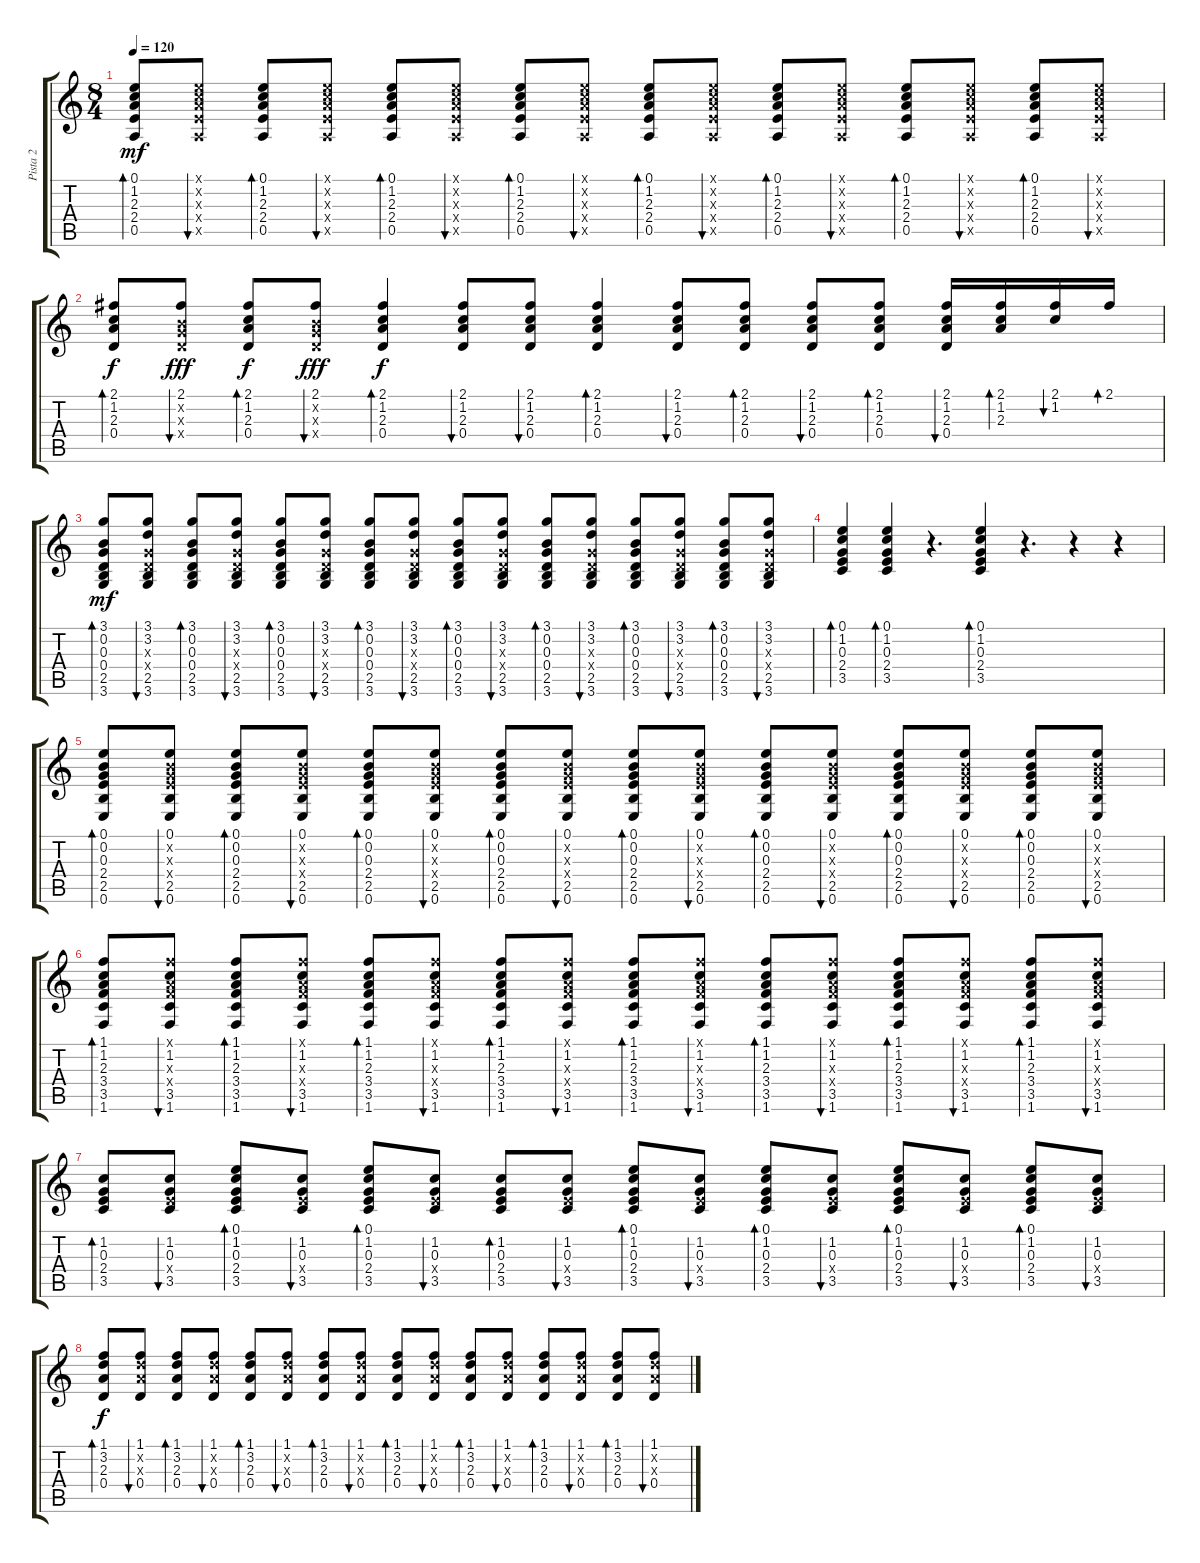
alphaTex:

\track ("Pista 2" "Pista 2") {instrument acousticguitarsteel}
\staff {score tabs}
\tuning (E4 B3 G3 D3 A2 E2) {hide}
\ts (8 4)
\tempo 120
\clef g2
\ks c
(0.1 1.2 2.3 2.4 0.5).8{bd 30 dy mf} (0.1{x} 1.2{x} 2.3{x} 2.4{x} 0.5{x}).8{bu 30} (0.1 1.2 2.3 2.4 0.5).8{bd 30} (0.1{x} 1.2{x} 2.3{x} 2.4{x} 0.5{x}).8{bu 30} (0.1 1.2 2.3 2.4 0.5).8{bd 30} (0.1{x} 1.2{x} 2.3{x} 2.4{x} 0.5{x}).8{bu 30} (0.1 1.2 2.3 2.4 0.5).8{bd 30} (0.1{x} 1.2{x} 2.3{x} 2.4{x} 0.5{x}).8{bu 30} (0.1 1.2 2.3 2.4 0.5).8{bd 30} (0.1{x} 1.2{x} 2.3{x} 2.4{x} 0.5{x}).8{bu 30} (0.1 1.2 2.3 2.4 0.5).8{bd 30} (0.1{x} 1.2{x} 2.3{x} 2.4{x} 0.5{x}).8{bu 30} (0.1 1.2 2.3 2.4 0.5).8{bd 30} (0.1{x} 1.2{x} 2.3{x} 2.4{x} 0.5{x}).8{bu 30} (0.1 1.2 2.3 2.4 0.5).8{bd 30} (0.1{x} 1.2{x} 2.3{x} 2.4{x} 0.5{x}).8{bu 30} |
(2.1 1.2 2.3 0.4).8{bd 30 dy f} (2.1 0.2{x} 0.3{x} 0.4{x}).8{bu 30 dy fff} (2.1 1.2 2.3 0.4).8{bd 30 dy f} (2.1 0.2{x} 0.3{x} 0.4{x}).8{bu 30 dy fff} (2.1 1.2 2.3 0.4).4{bd 30 dy f} (2.1 1.2 2.3 0.4).8{bu 30} (2.1 1.2 2.3 0.4).8{bu 30} (2.1 1.2 2.3 0.4).4{bd 30} (2.1 1.2 2.3 0.4).8{bu 30} (2.1 1.2 2.3 0.4).8{bd 30} (2.1 1.2 2.3 0.4).8{bu 30} (2.1 1.2 2.3 0.4).8{bd 30} (2.1 1.2 2.3 0.4).16{bu 30} (2.1 1.2 2.3).16{bd 30} (2.1 1.2).16{bu 30} 2.1.16{bd 30} |
(3.1 0.2 0.3 0.4 2.5 3.6).8{bd 30 dy mf} (3.1 3.2 0.3{x} 0.4{x} 2.5 3.6).8{bu 30} (3.1 0.2 0.3 0.4 2.5 3.6).8{bd 30} (3.1 3.2 0.3{x} 0.4{x} 2.5 3.6).8{bu 30} (3.1 0.2 0.3 0.4 2.5 3.6).8{bd 30} (3.1 3.2 0.3{x} 0.4{x} 2.5 3.6).8{bu 30} (3.1 0.2 0.3 0.4 2.5 3.6).8{bd 30} (3.1 3.2 0.3{x} 0.4{x} 2.5 3.6).8{bu 30} (3.1 0.2 0.3 0.4 2.5 3.6).8{bd 30} (3.1 3.2 0.3{x} 0.4{x} 2.5 3.6).8{bu 30} (3.1 0.2 0.3 0.4 2.5 3.6).8{bd 30} (3.1 3.2 0.3{x} 0.4{x} 2.5 3.6).8{bu 30} (3.1 0.2 0.3 0.4 2.5 3.6).8{bd 30} (3.1 3.2 0.3{x} 0.4{x} 2.5 3.6).8{bu 30} (3.1 0.2 0.3 0.4 2.5 3.6).8{bd 30} (3.1 3.2 0.3{x} 0.4{x} 2.5 3.6).8{bu 30} |
(0.1 1.2 0.3 2.4 3.5).4{bd 60} (0.1 1.2 0.3 2.4 3.5).4{bd 60} r.4{d} (0.1 1.2 0.3 2.4 3.5).4{bd 60} r.4{d} r.4 r.4 |
(0.1 0.2 0.3 2.4 2.5 0.6).8{bd 30} (0.1 0.2{x} 0.3{x} 2.4{x} 2.5 0.6).8{bu 30} (0.1 0.2 0.3 2.4 2.5 0.6).8{bd 30} (0.1 0.2{x} 0.3{x} 2.4{x} 2.5 0.6).8{bu 30} (0.1 0.2 0.3 2.4 2.5 0.6).8{bd 30} (0.1 0.2{x} 0.3{x} 2.4{x} 2.5 0.6).8{bu 30} (0.1 0.2 0.3 2.4 2.5 0.6).8{bd 30} (0.1 0.2{x} 0.3{x} 2.4{x} 2.5 0.6).8{bu 30} (0.1 0.2 0.3 2.4 2.5 0.6).8{bd 30} (0.1 0.2{x} 0.3{x} 2.4{x} 2.5 0.6).8{bu 30} (0.1 0.2 0.3 2.4 2.5 0.6).8{bd 30} (0.1 0.2{x} 0.3{x} 2.4{x} 2.5 0.6).8{bu 30} (0.1 0.2 0.3 2.4 2.5 0.6).8{bd 30} (0.1 0.2{x} 0.3{x} 2.4{x} 2.5 0.6).8{bu 30} (0.1 0.2 0.3 2.4 2.5 0.6).8{bd 30} (0.1 0.2{x} 0.3{x} 2.4{x} 2.5 0.6).8{bu 30} |
(1.1 1.2 2.3 3.4 3.5 1.6).8{bd 30} (1.1{x} 1.2 2.3{x} 3.4{x} 3.5 1.6).8{bu 30} (1.1 1.2 2.3 3.4 3.5 1.6).8{bd 30} (1.1{x} 1.2 2.3{x} 3.4{x} 3.5 1.6).8{bu 30} (1.1 1.2 2.3 3.4 3.5 1.6).8{bd 30} (1.1{x} 1.2 2.3{x} 3.4{x} 3.5 1.6).8{bu 30} (1.1 1.2 2.3 3.4 3.5 1.6).8{bd 30} (1.1{x} 1.2 2.3{x} 3.4{x} 3.5 1.6).8{bu 30} (1.1 1.2 2.3 3.4 3.5 1.6).8{bd 30} (1.1{x} 1.2 2.3{x} 3.4{x} 3.5 1.6).8{bu 30} (1.1 1.2 2.3 3.4 3.5 1.6).8{bd 30} (1.1{x} 1.2 2.3{x} 3.4{x} 3.5 1.6).8{bu 30} (1.1 1.2 2.3 3.4 3.5 1.6).8{bd 30} (1.1{x} 1.2 2.3{x} 3.4{x} 3.5 1.6).8{bu 30} (1.1 1.2 2.3 3.4 3.5 1.6).8{bd 30} (1.1{x} 1.2 2.3{x} 3.4{x} 3.5 1.6).8{bu 30} |
(1.2 0.3 2.4 3.5).8{bd 30} (1.2 0.3 2.4{x} 3.5).8{bu 30} (0.1 1.2 0.3 2.4 3.5).8{bd 30} (1.2 0.3 2.4{x} 3.5).8{bu 30} (0.1 1.2 0.3 2.4 3.5).8{bd 30} (1.2 0.3 2.4{x} 3.5).8{bu 30} (1.2 0.3 2.4 3.5).8{bd 30} (1.2 0.3 2.4{x} 3.5).8{bu 30} (0.1 1.2 0.3 2.4 3.5).8{bd 30} (1.2 0.3 2.4{x} 3.5).8{bu 30} (0.1 1.2 0.3 2.4 3.5).8{bd 30} (1.2 0.3 2.4{x} 3.5).8{bu 30} (0.1 1.2 0.3 2.4 3.5).8{bd 30} (1.2 0.3 2.4{x} 3.5).8{bu 30} (0.1 1.2 0.3 2.4 3.5).8{bd 30} (1.2 0.3 2.4{x} 3.5).8{bu 30} |
(1.1 3.2 2.3 0.4).8{bd 30 dy f} (1.1 3.2{x} 2.3{x} 0.4).8{bu 30} (1.1 3.2 2.3 0.4).8{bd 30} (1.1 3.2{x} 2.3{x} 0.4).8{bu 30} (1.1 3.2 2.3 0.4).8{bd 30} (1.1 3.2{x} 2.3{x} 0.4).8{bu 30} (1.1 3.2 2.3 0.4).8{bd 30} (1.1 3.2{x} 2.3{x} 0.4).8{bu 30} (1.1 3.2 2.3 0.4).8{bd 30} (1.1 3.2{x} 2.3{x} 0.4).8{bu 30} (1.1 3.2 2.3 0.4).8{bd 30} (1.1 3.2{x} 2.3{x} 0.4).8{bu 30} (1.1 3.2 2.3 0.4).8{bd 30} (1.1 3.2{x} 2.3{x} 0.4).8{bu 30} (1.1 3.2 2.3 0.4).8{bd 30} (1.1 3.2{x} 2.3{x} 0.4).8{bu 30}
